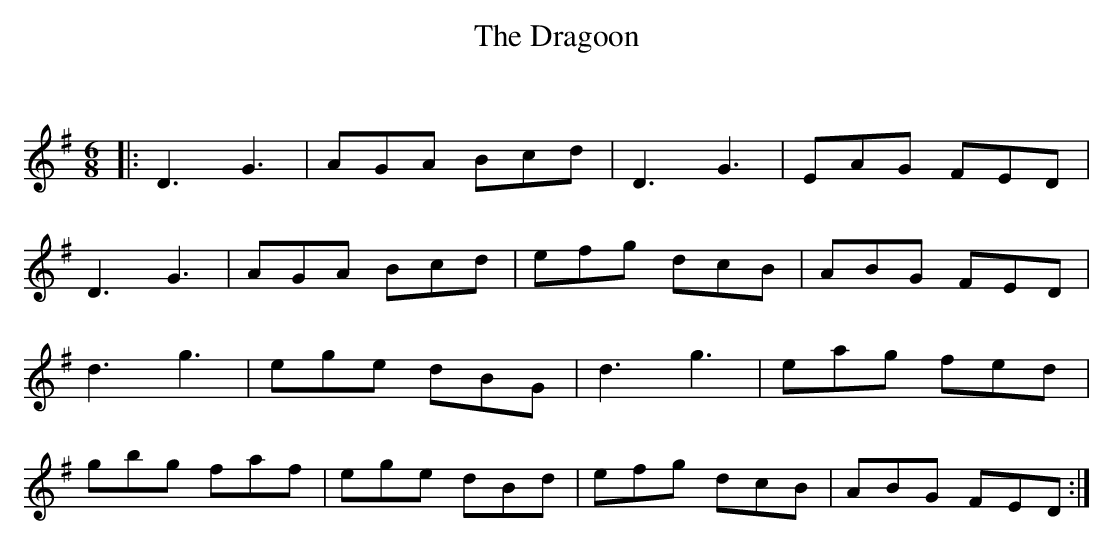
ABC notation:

X:1
T: The Dragoon
C:
Q:180
K:G
M:6/8
L:1/16
|:D6 G6|A2G2A2 B2c2d2|D6 G6|E2A2G2 F2E2D2|
D6 G6|A2G2A2 B2c2d2|e2f2g2 d2c2B2|A2B2G2 F2E2D2|
d6 g6|e2g2e2 d2B2G2|d6 g6|e2a2g2 f2e2d2|
g2b2g2 f2a2f2|e2g2e2 d2B2d2|e2f2g2 d2c2B2|A2B2G2 F2E2D2:|
